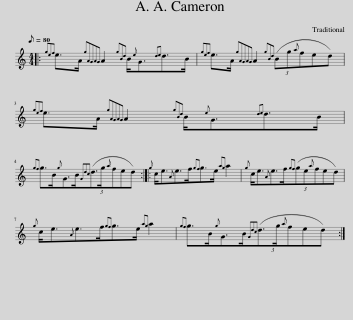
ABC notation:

X:1
L:1/8
Q:1/8=80
M:4/4
I:linebreak $
K:C
V:1 treble
V:1
|:{gef} e>A{gAGAG} A2{gBd} B/{e}G3/2{de}d>B |{gef} e>A{gAGAG} A2{gBd} (3(Bg{a}fed) |${gef} e>A{gAGAG} A2{gBd} B/{e}G3/2{de}d>B |${gf} g>B{g}G>B{Gdc}(3(d3/2g/{a}fed) ::{g} c<e{A}e>f{gf}g>e{ag} a2 | %5
{g} c<e{A}e>f{gf}(3(ge{a}fed) |${g} c<e{A}e>f{gf}g>e{ag} a2 |{gf} g>B{g}G>B{Gdc}(3(d3/2g/{a}fed) :| %8
